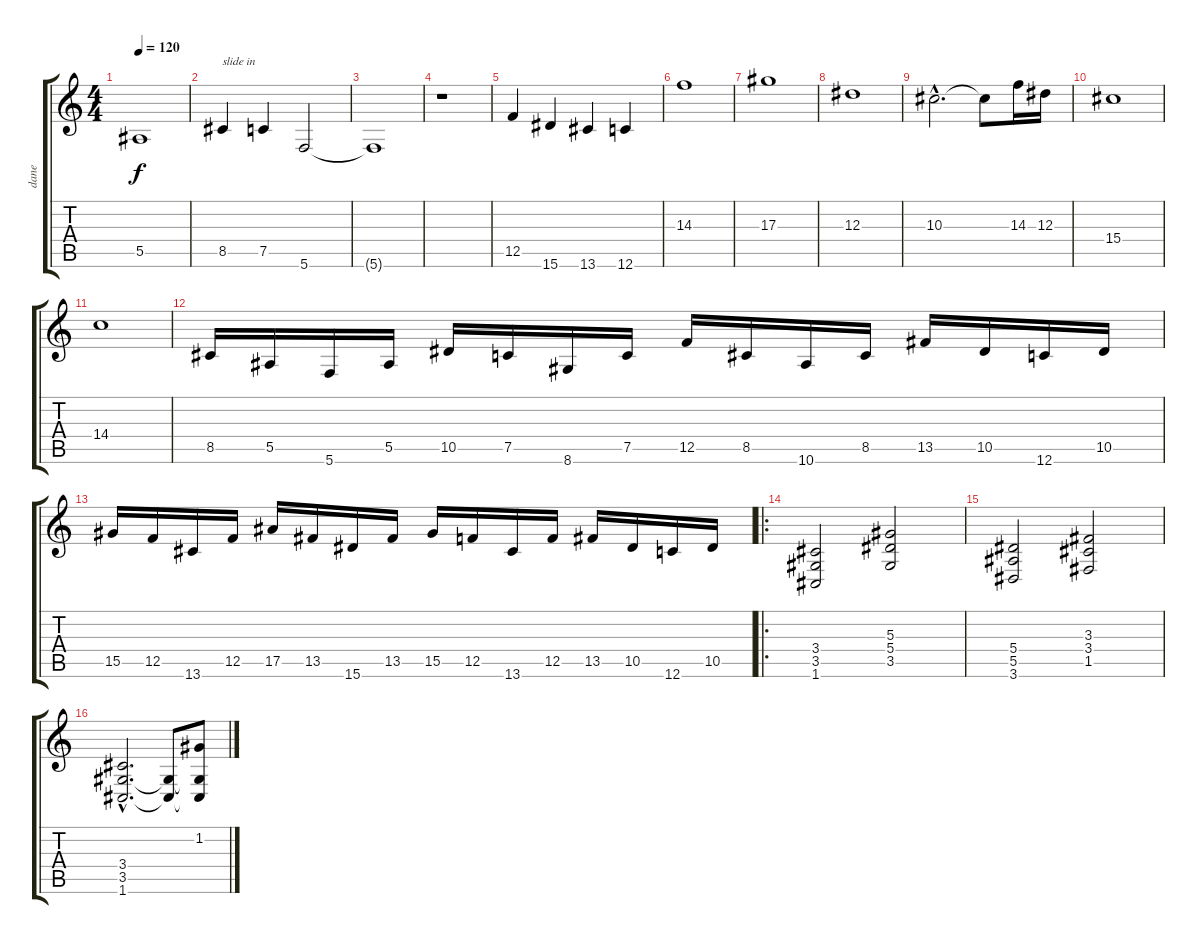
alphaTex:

\track ("dane" "dane") {instrument overdrivenguitar}
\staff {score tabs}
\tuning (C4 G3 Eb3 Bb2 F2 C2) {hide}
\ts (4 4)
\tempo 120
\clef g2
\ks c
5.5{t}.1{dy f volume 0} |
8.5.4{txt "slide in" volume 13} 7.5.4 5.6.2 |
5.6{t}.1{volume 0} |
r.1 |
12.5.4{volume 13} 15.6.4 13.6.4 12.6.4 |
14.3.1 |
17.3.1 |
12.3.1 |
10.3{hac}.2{d} 10.3{t}.8 14.3.16 12.3.16 |
15.4.1 |
14.4.1 |
8.5.16 5.5.16 5.6.16 5.5.16 10.5.16 7.5.16 8.6.16 7.5.16 12.5.16 8.5.16 10.6.16 8.5.16 13.5.16 10.5.16 12.6.16 10.5.16 |
15.5.16 12.5.16 13.6.16 12.5.16 17.5.16 13.5.16 15.6.16 13.5.16 15.5.16 12.5.16 13.6.16 12.5.16 13.5.16 10.5.16 12.6.16 10.5.16 |
\ro
(3.4 3.5 1.6).2 (5.3 5.4 3.5).2 |
(5.4 5.5 3.6).2 (3.3 3.4 1.5).2 |
(3.4{hac} 3.5{hac} 1.6{hac}).2{d} (3.5{t} 1.6{t}).8 (1.2 3.5{t} 1.6{t}).8
